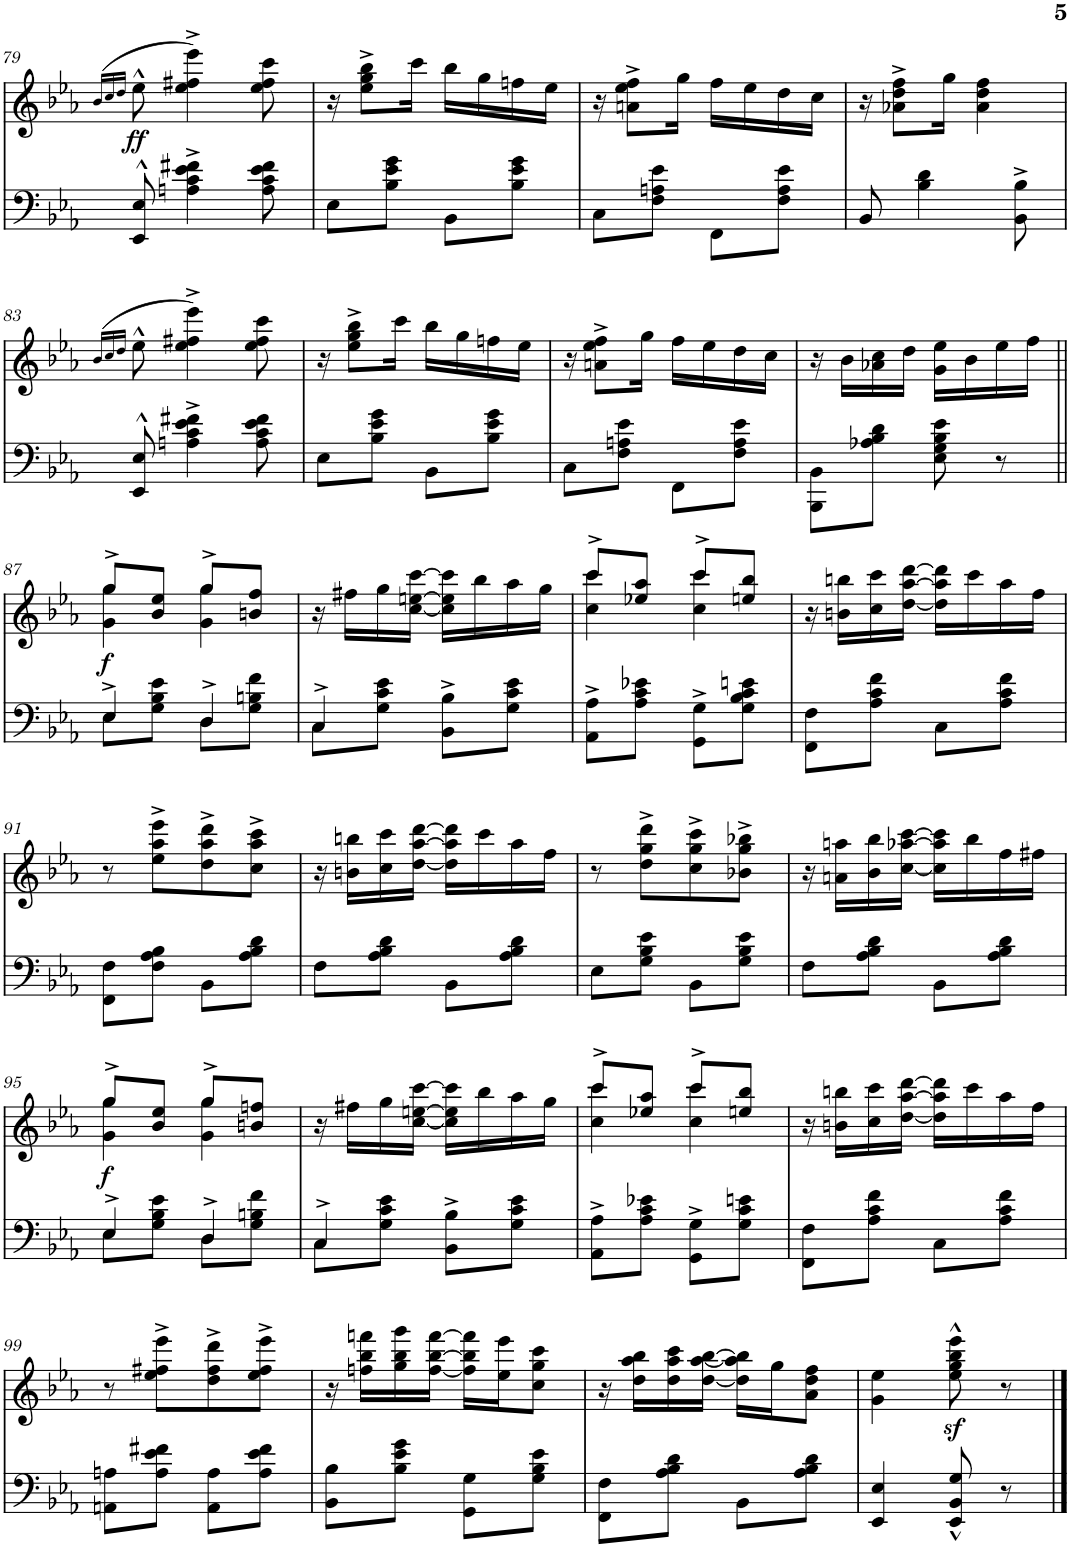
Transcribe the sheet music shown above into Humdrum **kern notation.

**kern	**kern	**dynam
*part2	*part1	*part1
*staff2	*staff1	*staff1
*I"Piano	*I"Piano	*
*I'Pno	*I'Pno	*
!!LO:PB:g=z
*clefF4	*clefG2	*
*k[b-e-a-]	*k[b-e-a-]	*
*E-:	*E-:	*
*M2/4	*M2/4	*
=79	=79	=79
.	(16qb-/LL	.
.	16qcc/	.
.	16qdd/JJ	.
!	!	!LO:DY:b
8EE-/^^ 8E-/^^	8ee-^^\	ff
4An\^ 4c\^ 4e-\^ 4f#X\^	4ee-\^> 4ff#X\^> 4eee-\^>)	.
8A\ 8c\ 8e-\ 8f#\	8ee-\ 8ff#\ 8ccc\	.
=80	=80	=80
8E-\L	16r	.
.	8ee-\^ 8gg\^ 8bb-\^L	.
8B-\ 8e-\ 8g\J	.	.
.	16ccc\Jk	.
8BB-\L	16bb-\LL	.
.	16gg\	.
8B-\ 8e-\ 8g\J	16ffn\	.
.	16ee-\JJ	.
=81	=81	=81
8C\L	16r	.
.	8an\^ 8ee-\^ 8ff\^L	.
8F\ 8An\ 8e-\J	.	.
.	16gg\Jk	.
8FF\L	16ff\LL	.
.	16ee-\	.
8F\ 8A\ 8e-\J	16dd\	.
.	16cc\JJ	.
=82	=82	=82
8BB-/	16r	.
.	8a-X\^ 8dd\^ 8ff\^L	.
4B-\ 4d\	.	.
.	16gg\Jk	.
.	4a-\ 4dd\ 4ff\	.
8BB-\^ 8B-\^	.	.
!!LO:LB:g=z
=83	=83	=83
.	(16qb-/LL	.
.	16qcc/	.
.	16qdd/JJ	.
8EE-/^^ 8E-/^^	8ee-^^\	.
4An\^ 4c\^ 4e-\^ 4f#X\^	4ee-\^> 4ff#X\^> 4eee-\^>)	.
8A\ 8c\ 8e-\ 8f#\	8ee-\ 8ff#\ 8ccc\	.
=84	=84	=84
8E-\L	16r	.
.	8ee-\^ 8gg\^ 8bb-\^L	.
8B-\ 8e-\ 8g\J	.	.
.	16ccc\Jk	.
8BB-\L	16bb-\LL	.
.	16gg\	.
8B-\ 8e-\ 8g\J	16ffn\	.
.	16ee-\JJ	.
=85	=85	=85
8C\L	16r	.
.	8an\^ 8ee-\^ 8ff\^L	.
8F\ 8An\ 8e-\J	.	.
.	16gg\Jk	.
8FF\L	16ff\LL	.
.	16ee-\	.
8F\ 8A\ 8e-\J	16dd\	.
.	16cc\JJ	.
=86	=86	=86
8BBB-\ 8BB-\L	16r	.
.	16b-\LL	.
8A-X\ 8B-\ 8d\J	16a-X\ 16cc\	.
.	16dd\JJ	.
8E-\ 8G\ 8B-\ 8e-\	16g\ 16ee-\LL	.
.	16b-\	.
8r	16ee-\	.
.	16ff\JJ	.
!!LO:LB:g=z
=87||	=87||	=87||
*^	*^	*
!	!	!	!	!LO:DY:b
4E-/	8E-^>\L	8gg^/L	4g\ 4gg\	f
.	8G\ 8B-\ 8e-\J	8b-/ 8ee-/J	.	.
4D^/	8D\L	8gg^/L	4g\ 4gg\	.
.	8G\ 8Bn\ 8f\J	8bn/ 8ff/J	.	.
*	*	*v	*v	*
=88	=88	=88	=88
4C^/	8C\L	16r	.
.	.	16ff#X\LL	.
.	8G\ 8c\ 8e-\J	16gg\	.
.	.	[16cc\ [16een\ [16ccc\JJ	.
8BB-\^ 8B-\^L	4ryy	16cc\] 16ee\] 16ccc\]LL	.
.	.	16bb-\	.
8G\ 8c\ 8e-\J	.	16aa-\	.
.	.	16gg\JJ	.
*v	*v	*	*
=89	=89	=89
*	*^	*
8AA-\^ 8A-\^L	8ccc^/L	4cc\ 4ccc\	.
8A-\ 8c\ 8e-X\J	8ee-X/ 8aa-/J	.	.
8GG\^ 8G\^L	8ccc^/L	4cc\ 4ccc\	.
8G\ 8B-\ 8c\ 8en\J	8een/ 8bb-/J	.	.
*	*v	*v	*
=90	=90	=90
8FF\ 8F\L	16r	.
.	16bn\ 16bbn\LL	.
8A-\ 8c\ 8f\J	16cc\ 16ccc\	.
.	[16dd\ [16aa-\ [16ddd\JJ	.
8C\L	16dd\] 16aa-\] 16ddd\]LL	.
.	16ccc\	.
8A-\ 8c\ 8f\J	16aa-\	.
.	16ff\JJ	.
!!LO:LB:g=z
=91	=91	=91
8FF\ 8F\L	8r	.
8F\ 8A-\ 8B-\J	8ee-\^ 8aa-\^ 8eee-\^L	.
8BB-\L	8dd\^ 8aa-\^ 8ddd\^	.
8A-\ 8B-\ 8d\J	8cc\^ 8aa-\^ 8ccc\^J	.
=92	=92	=92
8F\L	16r	.
.	16bn\ 16bbn\LL	.
8A-\ 8B-\ 8d\J	16cc\ 16ccc\	.
.	[16dd\ [16aa-\ [16ddd\JJ	.
8BB-\L	16dd\] 16aa-\] 16ddd\]LL	.
.	16ccc\	.
8A-\ 8B-\ 8d\J	16aa-\	.
.	16ff\JJ	.
=93	=93	=93
8E-\L	8r	.
8G\ 8B-\ 8e-\J	8dd\^ 8gg\^ 8ddd\^L	.
8BB-\L	8cc\^ 8gg\^ 8ccc\^	.
8G\ 8B-\ 8e-\J	8b-X\^ 8gg\^ 8bb-X\^J	.
=94	=94	=94
8F\L	16r	.
.	16an\ 16aan\LL	.
8A-\ 8B-\ 8d\J	16b-\ 16bb-\	.
.	[16cc\ [16aa-X\ [16ccc\JJ	.
8BB-\L	16cc\] 16aa-\] 16ccc\]LL	.
.	16bb-\	.
8A-\ 8B-\ 8d\J	16ff\	.
.	16ff#X\JJ	.
!!LO:LB:g=z
=95	=95	=95
*^	*^	*
!	!	!	!	!LO:DY:b
4E-^/	8E-\L	8gg^/L	4g\ 4gg\	f
.	8G\ 8B-\ 8e-\J	8b-/ 8ee-/J	.	.
4D^/	8D\L	8gg^/L	4g\ 4gg\	.
.	8G\ 8Bn\ 8f\J	8bn/ 8ffn/J	.	.
*	*	*v	*v	*
=96	=96	=96	=96
4C^/	8C\L	16r	.
.	.	16ff#X\LL	.
.	8G\ 8c\ 8e-\J	16gg\	.
.	.	[16cc\ [16een\ [16ccc\JJ	.
8BB-\^ 8B-\^L	4ryy	16cc\] 16ee\] 16ccc\]LL	.
.	.	16bb-\	.
8G\ 8c\ 8e-\J	.	16aa-\	.
.	.	16gg\JJ	.
*v	*v	*	*
=97	=97	=97
*	*^	*
8AA-\^ 8A-\^L	8ccc^/L	4cc\ 4ccc\	.
8A-\ 8c\ 8e-X\J	8ee-X/ 8aa-/J	.	.
8GG\^ 8G\^L	8ccc^/L	4cc\ 4ccc\	.
8G\ 8c\ 8en\J	8een/ 8bb-/J	.	.
*	*v	*v	*
=98	=98	=98
8FF\ 8F\L	16r	.
.	16bn\ 16bbn\LL	.
8A-\ 8c\ 8f\J	16cc\ 16ccc\	.
.	[16dd\ [16aa-\ [16ddd\JJ	.
8C\L	16dd\] 16aa-\] 16ddd\]LL	.
.	16ccc\	.
8A-\ 8c\ 8f\J	16aa-\	.
.	16ff\JJ	.
!!LO:LB:g=z
=99	=99	=99
8AAn\ 8An\L	8r	.
8A\ 8e-\ 8f#X\J	8ee-\^ 8ff#X\^ 8eee-\^L	.
8AA\ 8A\L	8dd\^ 8ff#\^ 8ddd\^	.
8A\ 8e-\ 8f#\J	8ee-\^ 8ff#\^ 8eee-\^J	.
=100	=100	=100
8BB-\ 8B-\L	16r	.
.	16ffn\ 16bb-\ 16fffn\LL	.
8B-\ 8e-\ 8g\J	16gg\ 16bb-\ 16ggg\	.
.	[16ff\ [16bb-\ [16fff\JJ	.
8GG\ 8G\L	16ff\] 16bb-\] 16fff\]LL	.
.	16ee-\ 16eee-\J	.
8G\ 8B-\ 8e-\J	8cc\ 8gg\ 8ccc\J	.
=101	=101	=101
8FF\ 8F\L	16r	.
.	16dd\ 16aa-\ 16bb-\LL	.
8A-\ 8B-\ 8d\J	16dd\ 16aa-\ 16ccc\	.
.	[16dd\ [16aa-\ [16bb-\JJ	.
8BB-\L	16dd\] 16aa-\] 16bb-\]LL	.
.	16gg\J	.
8A-\ 8B-\ 8d\J	8a-\ 8dd\ 8ff\J	.
=102	=102	=102
4EE-/ 4E-/	4g\ 4ee-\	.
8EE-/^^ 8BB-/^^ 8G/^^	8ee-\z<^^ 8gg\z<^^ 8bb-\z<^^ 8eee-\z<^^	.
8r	8r	.
==	==	==
*-	*-	*-
